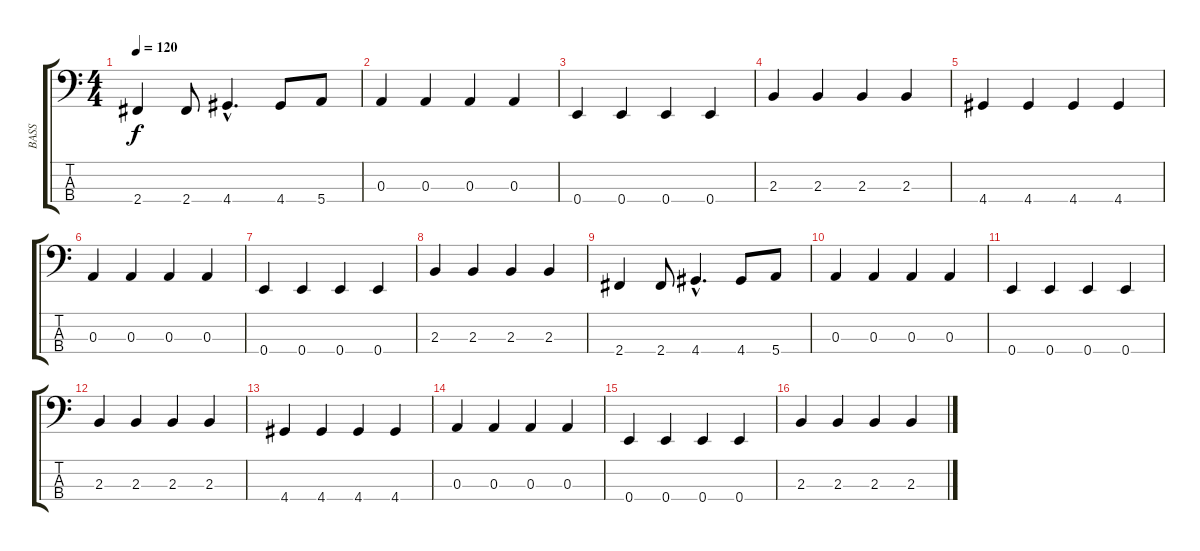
\track ("BASS" "BASS") {instrument electricbasspick}
\staff {score tabs}
\tuning (G2 D2 A1 E1) {hide}
\ts (4 4)
\tempo 120
\clef f4
\ks c
2.4.4{dy f} 2.4.8 4.4{hac}.4{d} 4.4.8 5.4.8 |
0.3.4 0.3.4 0.3.4 0.3.4 |
0.4.4 0.4.4 0.4.4 0.4.4 |
2.3.4 2.3.4 2.3.4 2.3.4 |
4.4.4 4.4.4 4.4.4 4.4.4 |
0.3.4 0.3.4 0.3.4 0.3.4 |
0.4.4 0.4.4 0.4.4 0.4.4 |
2.3.4 2.3.4 2.3.4 2.3.4 |
2.4.4 2.4.8 4.4{hac}.4{d} 4.4.8 5.4.8 |
0.3.4 0.3.4 0.3.4 0.3.4 |
0.4.4 0.4.4 0.4.4 0.4.4 |
2.3.4 2.3.4 2.3.4 2.3.4 |
4.4.4 4.4.4 4.4.4 4.4.4 |
0.3.4 0.3.4 0.3.4 0.3.4 |
0.4.4 0.4.4 0.4.4 0.4.4 |
2.3.4 2.3.4 2.3.4 2.3.4
